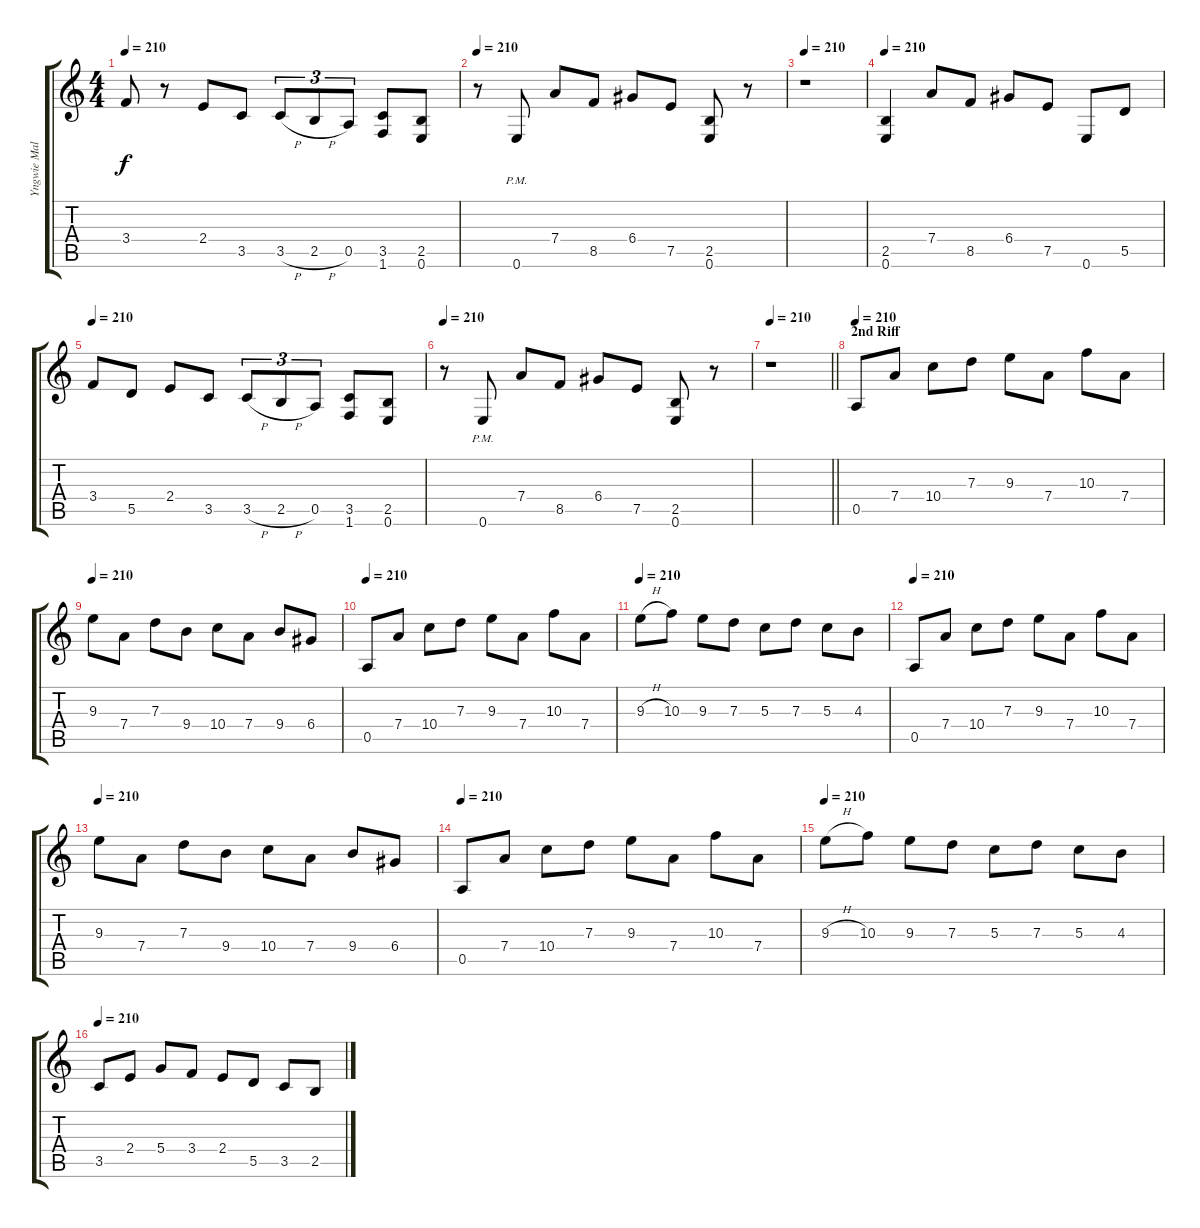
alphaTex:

\track ("Yngwie Malmsteen" "Yngwie Mal") {instrument overdrivenguitar}
\staff {score tabs}
\tuning (E4 B3 G3 D3 A2 E2) {hide}
\ts (4 4)
\tempo 210
\clef g2
\ks c
3.4.8{dy f} r.8 2.4.8 3.5.8 3.5{h}.8{tu (3 2)} 2.5{h}.8{tu (3 2)} 0.5.8{tu (3 2)} (3.5 1.6).8 (2.5 0.6).8 |
\tempo 210
r.8 0.6{pm}.8 7.4.8 8.5.8 6.4.8 7.5.8 (2.5 0.6).8 r.8 |
\tempo 210
r.1 |
\tempo 210
(2.5 0.6).4 7.4.8 8.5.8 6.4.8 7.5.8 0.6.8 5.5.8 |
\tempo 210
3.4.8 5.5.8 2.4.8 3.5.8 3.5{h}.8{tu (3 2)} 2.5{h}.8{tu (3 2)} 0.5.8{tu (3 2)} (3.5 1.6).8 (2.5 0.6).8 |
\tempo 210
r.8 0.6{pm}.8 7.4.8 8.5.8 6.4.8 7.5.8 (2.5 0.6).8 r.8 |
\tempo 210
\barLineRight lightlight
r.1 |
\section ("" "2nd Riff")
\tempo 210
0.5.8 7.4.8 10.4.8 7.3.8 9.3.8 7.4.8 10.3.8 7.4.8 |
\tempo 210
9.3.8 7.4.8 7.3.8 9.4.8 10.4.8 7.4.8 9.4.8 6.4.8 |
\tempo 210
0.5.8 7.4.8 10.4.8 7.3.8 9.3.8 7.4.8 10.3.8 7.4.8 |
\tempo 210
9.3{h}.8 10.3.8 9.3.8 7.3.8 5.3.8 7.3.8 5.3.8 4.3.8 |
\tempo 210
0.5.8 7.4.8 10.4.8 7.3.8 9.3.8 7.4.8 10.3.8 7.4.8 |
\tempo 210
9.3.8 7.4.8 7.3.8 9.4.8 10.4.8 7.4.8 9.4.8 6.4.8 |
\tempo 210
0.5.8 7.4.8 10.4.8 7.3.8 9.3.8 7.4.8 10.3.8 7.4.8 |
\tempo 210
9.3{h}.8 10.3.8 9.3.8 7.3.8 5.3.8 7.3.8 5.3.8 4.3.8 |
\tempo 210
3.5.8 2.4.8 5.4.8 3.4.8 2.4.8 5.5.8 3.5.8 2.5.8
